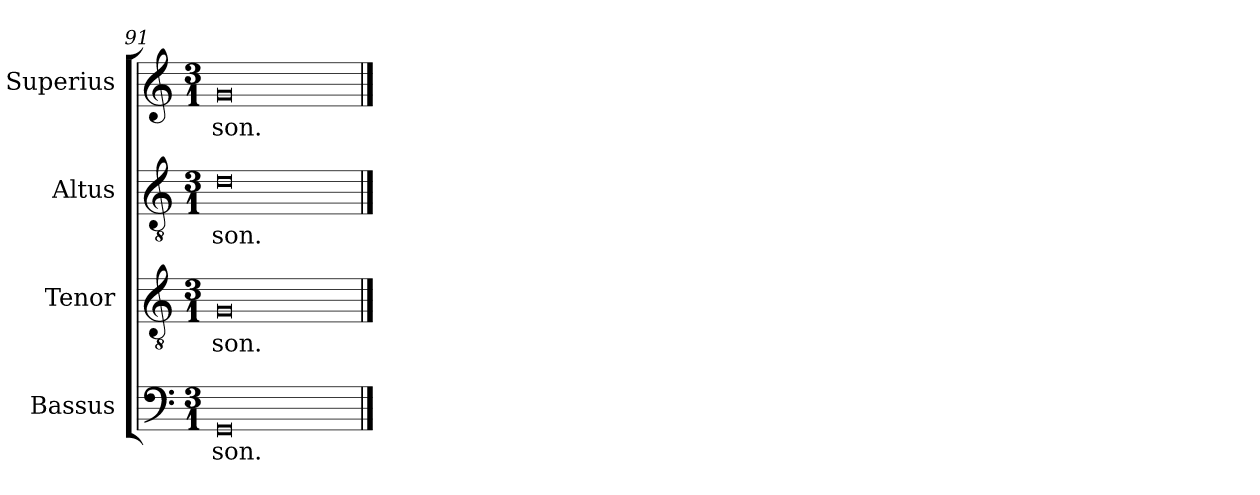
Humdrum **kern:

**kern	**text	**kern	**text	**kern	**text	**kern	**text
*part4	*part4	*part3	*part3	*part2	*part2	*part1	*part1
*staff4	*staff4	*staff3	*staff3	*staff2	*staff2	*staff1	*staff1
*I"Bassus	*	*I"Tenor	*	*I"Altus	*	*I"Superius	*
*I'B	*	*I'T	*	*I'A	*	*I'S	*
*clefF4	*	*clefGv2	*	*clefGv2	*	*clefG2	*
*k[]	*	*k[]	*	*k[]	*	*k[]	*
*M3/1	*	*M3/1	*	*M3/1	*	*M3/1	*
=91	=91	=91	=91	=91	=91	=91	=91
0GG	-son.	0G	-son.	0d	-son.	0g	-son.
==	==	==	==	==	==	==	==
*-	*-	*-	*-	*-	*-	*-	*-
